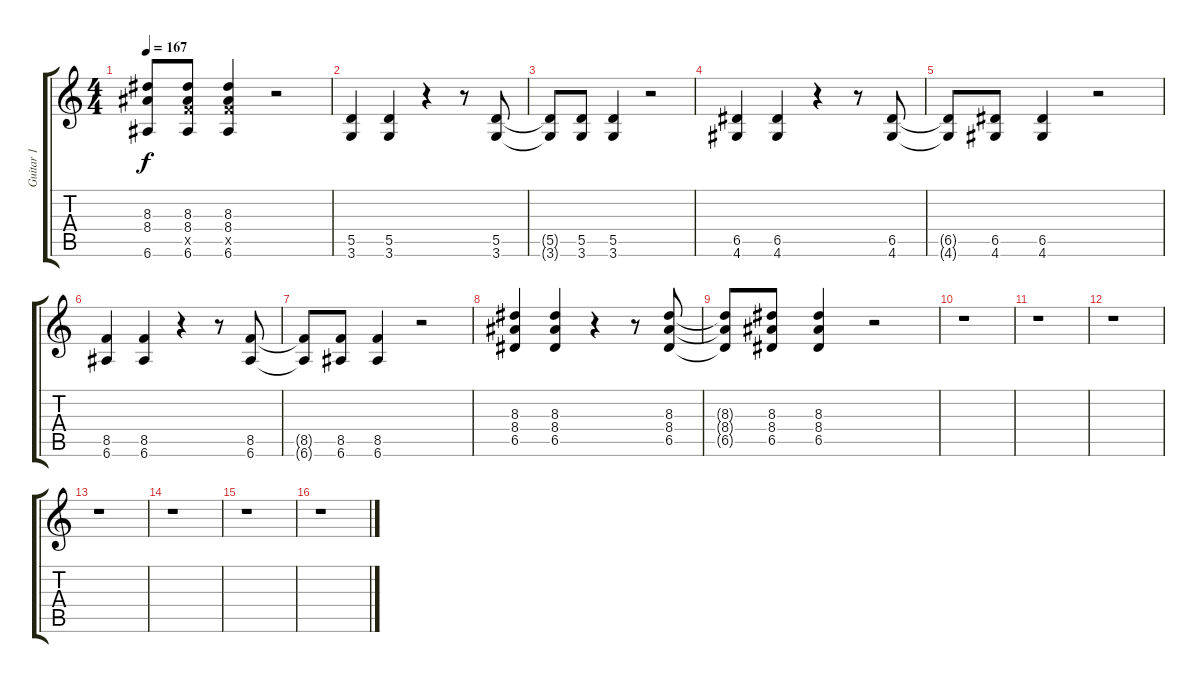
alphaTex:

\track ("Guitar 1" "Guitar 1") {instrument electricguitarclean}
\staff {score tabs}
\tuning (E4 B3 G3 D3 A2 E2) {hide}
\ts (4 4)
\tempo 167
\clef g2
\ks c
(8.3{t} 8.4{t} 6.6{t}).8{dy f} (8.3 8.4 8.5{x} 6.6).8 (8.3 8.4 8.5{x} 6.6).4 r.2 |
(5.5 3.6).4 (5.5 3.6).4 r.4 r.8 (5.5 3.6).8 |
(5.5{t} 3.6{t}).8 (5.5 3.6).8 (5.5 3.6).4 r.2 |
(6.5 4.6).4 (6.5 4.6).4 r.4 r.8 (6.5 4.6).8 |
(6.5{t} 4.6{t}).8 (6.5 4.6).8 (6.5 4.6).4 r.2 |
(8.5 6.6).4 (8.5 6.6).4 r.4 r.8 (8.5 6.6).8 |
(8.5{t} 6.6{t}).8 (8.5 6.6).8 (8.5 6.6).4 r.2 |
(8.3 8.4 6.5).4 (8.3 8.4 6.5).4 r.4 r.8 (8.3 8.4 6.5).8 |
(8.3{t} 8.4{t} 6.5{t}).8 (8.3 8.4 6.5).8 (8.3 8.4 6.5).4 r.2 |
r.1 |
r.1 |
r.1 |
r.1 |
r.1 |
r.1 |
r.1
